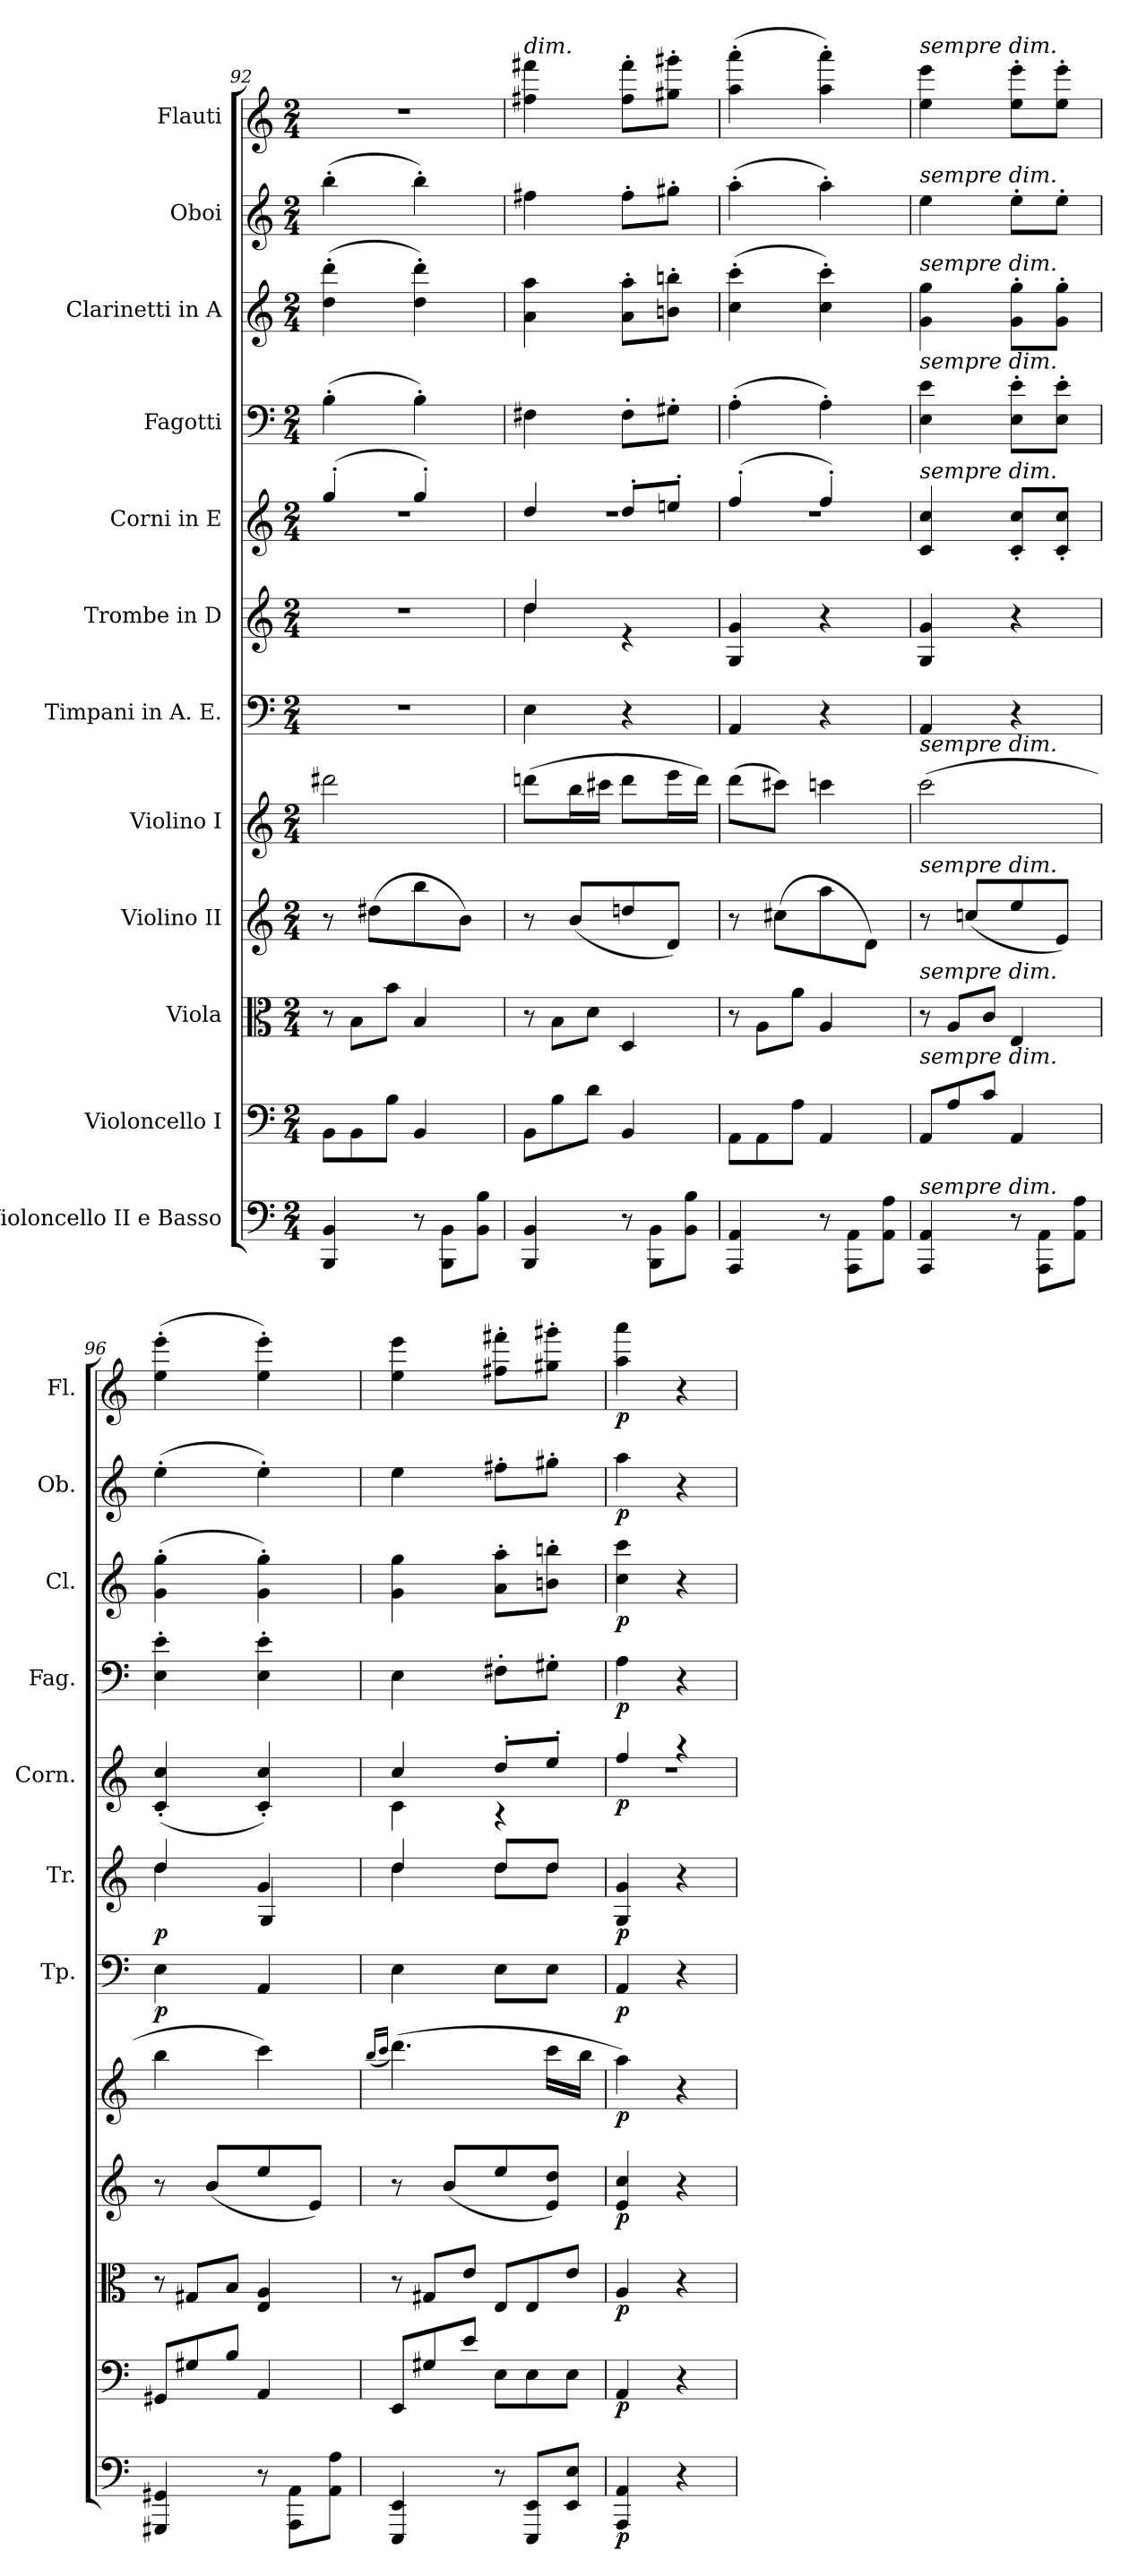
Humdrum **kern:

**kern	**dynam	**kern	**dynam	**kern	**dynam	**kern	**dynam	**kern	**dynam	**kern	**dynam	**kern	**dynam	**kern	**dynam	**kern	**dynam	**kern	**dynam	**kern	**dynam	**kern	**dynam
*part12	*part12	*part11	*part11	*part10	*part10	*part9	*part9	*part8	*part8	*part7	*part7	*part6	*part6	*part5	*part5	*part4	*part4	*part3	*part3	*part2	*part2	*part1	*part1
*staff12	*staff12	*staff11	*staff11	*staff10	*staff10	*staff9	*staff9	*staff8	*staff8	*staff7	*staff7	*staff6	*staff6	*staff5	*staff5	*staff4	*staff4	*staff3	*staff3	*staff2	*staff2	*staff1	*staff1
*I"Violoncello II e Basso	*	*I"Violoncello I	*	*I"Viola	*	*I"Violino II	*	*I"Violino I	*	*I"Timpani in A. E.	*	*I"Trombe in D	*	*I"Corni in E	*	*I"Fagotti	*	*I"Clarinetti in A	*	*I"Oboi	*	*I"Flauti	*
*	*	*	*	*	*	*	*	*	*	*I'Tp.	*	*I'Tr.	*	*I'Corn.	*	*I'Fag.	*	*I'Cl.	*	*I'Ob.	*	*I'Fl.	*
*clefF4	*	*clefF4	*	*clefC3	*	*clefG2	*	*clefG2	*	*clefF4	*	*clefG2	*	*clefG2	*	*clefF4	*	*clefG2	*	*clefG2	*	*clefG2	*
*	*	*	*	*	*	*	*	*	*	*	*	*ITrd-1c-2	*	*ITrd5c8	*	*	*	*ITrd2c3	*	*	*	*	*
*k[]	*	*k[]	*	*k[]	*	*k[]	*	*k[]	*	*k[]	*	*k[f#c#]	*	*k[f#c#g#d#]	*	*k[]	*	*k[f#c#g#]	*	*k[]	*	*k[]	*
*M2/4	*	*M2/4	*	*M2/4	*	*M2/4	*	*M2/4	*	*M2/4	*	*M2/4	*	*M2/4	*	*M2/4	*	*M2/4	*	*M2/4	*	*M2/4	*
*	*	*Xtuplet	*	*Xtuplet	*	*	*	*	*	*	*	*	*	*	*	*	*	*	*	*	*	*	*
=92	=92	=92	=92	=92	=92	=92	=92	=92	=92	=92	=92	=92	=92	=92	=92	=92	=92	=92	=92	=92	=92	=92	=92
*	*	*	*	*	*	*	*	*	*	*	*	*	*	*^	*	*	*	*	*	*	*	*	*
4BBBi/ 4BBi/	.	12BBi\L	.	12r	.	8r	.	2ddd#Xj\	.	2r	.	2r	.	(4b'i/	2rdd	.	(4B'i\	.	(4bi\' 4bbi\'	.	(4bb'i\	.	2r	.
.	.	12BB\	.	12B\L	.	.	.	.	.	.	.	.	.	.	.	.	.	.	.	.	.	.	.	.
.	.	.	.	.	.	(8dd#X\L	.	.	.	.	.	.	.	.	.	.	.	.	.	.	.	.	.	.
.	.	12B\J	.	12b\J	.	.	.	.	.	.	.	.	.	.	.	.	.	.	.	.	.	.	.	.
*Xtuplet	*	*	*	*	*	*	*	*	*	*	*	*	*	*	*	*	*	*	*	*	*	*	*	*
12r	.	4BB/	.	4B/	.	8bb\	.	.	.	.	.	.	.	4b'/)	.	.	4B'\)	.	4b\' 4bb\')	.	4bb'\)	.	.	.
12BBB\ 12BB\L	.	.	.	.	.	.	.	.	.	.	.	.	.	.	.	.	.	.	.	.	.	.	.	.
.	.	.	.	.	.	8b\J)	.	.	.	.	.	.	.	.	.	.	.	.	.	.	.	.	.	.
12BB\ 12B\J	.	.	.	.	.	.	.	.	.	.	.	.	.	.	.	.	.	.	.	.	.	.	.	.
=93	=93	=93	=93	=93	=93	=93	=93	=93	=93	=93	=93	=93	=93	=93	=93	=93	=93	=93	=93	=93	=93	=93	=93	=93
*	*	*	*	*	*	*	*	*	*	*	*	*^	*	*	*	*	*	*	*	*	*	*	*	*
!	!	!	!	!	!	!	!	!	!	!	!	!	!	!	!	!	!	!	!	!	!	!	!	!LO:TX:a:i:t=dim.	!
4BBBi/ 4BBi/	.	12BBi\L	.	12r	.	8r	.	(8dddnj\L	.	4E\	.	4ee/	4ee\	.	4f#Z/	2rdd	.	4F#XZ\	.	4f#Z\ 4ff#Z\	.	4ff#XZ\	.	4ff#XZ\ 4fff#XZ\	.
.	.	12B\	.	12B\L	.	.	.	.	.	.	.	.	.	.	.	.	.	.	.	.	.	.	.	.	.
.	.	.	.	.	.	(8b/L	.	16bb\L	.	.	.	.	.	.	.	.	.	.	.	.	.	.	.	.	.
.	.	12d\J	.	12d\J	.	.	.	.	.	.	.	.	.	.	.	.	.	.	.	.	.	.	.	.	.
.	.	.	.	.	.	.	.	16ccc#X\JJ	.	.	.	.	.	.	.	.	.	.	.	.	.	.	.	.	.
12r	.	4BBi/	.	4Dj/	.	8ddnj/	.	8dddj\L	.	4r	.	4re	4ryy	.	8f#'Z/L	.	.	8F#'Z\L	.	8f#Z\' 8ff#Z\'L	.	8ff#'Z\L	.	8ff#Z\' 8fff#Z\'L	.
12BBB\ 12BB\L	.	.	.	.	.	.	.	.	.	.	.	.	.	.	.	.	.	.	.	.	.	.	.	.	.
.	.	.	.	.	.	8dV/J)	.	16eeei\L	.	.	.	.	.	.	8g#X'j/J	.	.	8G#X'j\J	.	8g#Xj\' 8gg#Xj\'J	.	8gg#X'j\J	.	8gg#Xj\' 8ggg#Xj\'J	.
12BB\ 12B\J	.	.	.	.	.	.	.	.	.	.	.	.	.	.	.	.	.	.	.	.	.	.	.	.	.
.	.	.	.	.	.	.	.	16ddd\JJ)	.	.	.	.	.	.	.	.	.	.	.	.	.	.	.	.	.
*	*	*	*	*	*	*	*	*	*	*	*	*v	*v	*	*	*	*	*	*	*	*	*	*	*	*
=94	=94	=94	=94	=94	=94	=94	=94	=94	=94	=94	=94	=94	=94	=94	=94	=94	=94	=94	=94	=94	=94	=94	=94	=94
4AAA/ 4AA/	.	12AA\L	.	12r	.	8r	.	(8ddd\L	.	4AA/	.	4A/ 4a/	.	(4a'/	2rdd	.	(4A'\	.	(4a\' 4aa\'	.	(4aa'\	.	(4aa\' 4aaa\'	.
.	.	12AA\	.	12A\L	.	.	.	.	.	.	.	.	.	.	.	.	.	.	.	.	.	.	.	.
.	.	.	.	.	.	(8cc#X\L	.	8ccc#X\J)	.	.	.	.	.	.	.	.	.	.	.	.	.	.	.	.
.	.	12A\J	.	12a\J	.	.	.	.	.	.	.	.	.	.	.	.	.	.	.	.	.	.	.	.
12r	.	4AAi/	.	4Ai/	.	8aai\	.	4cccnj\	.	4r	.	4r	.	4a'i/)	.	.	4A'i\)	.	4ai\' 4aai\')	.	4aa'i\)	.	4aai\' 4aaai\')	.
12AAA\ 12AA\L	.	.	.	.	.	.	.	.	.	.	.	.	.	.	.	.	.	.	.	.	.	.	.	.
.	.	.	.	.	.	8d\J)	.	.	.	.	.	.	.	.	.	.	.	.	.	.	.	.	.	.
12AA\ 12A\J	.	.	.	.	.	.	.	.	.	.	.	.	.	.	.	.	.	.	.	.	.	.	.	.
*	*	*	*	*	*	*	*	*	*	*	*	*	*	*v	*v	*	*	*	*	*	*	*	*	*
=95	=95	=95	=95	=95	=95	=95	=95	=95	=95	=95	=95	=95	=95	=95	=95	=95	=95	=95	=95	=95	=95	=95	=95
!	!	!	!	!	!	!	!	!	!	!	!	!	!	!	!	!	!	!	!	!	!	!LO:TX:a:i:t=sempre dim.	!
!	!	!	!	!	!	!	!	!	!	!	!	!	!	!	!	!	!	!	!	!LO:TX:a:i:t=sempre dim.	!	!	!
!	!	!	!	!	!	!	!	!	!	!	!	!	!	!	!	!	!	!LO:TX:a:i:t=sempre dim.	!	!	!	!	!
!	!	!	!	!	!	!	!	!	!	!	!	!	!	!	!	!LO:TX:a:i:t=sempre dim.	!	!	!	!	!	!	!
!	!	!	!	!	!	!	!	!	!	!	!	!	!	!LO:TX:a:i:t=sempre dim.	!	!	!	!	!	!	!	!	!
!	!	!	!	!	!	!	!	!LO:TX:a:i:t=sempre dim.	!	!	!	!	!	!	!	!	!	!	!	!	!	!	!
!	!	!	!	!	!	!LO:TX:a:i:t=sempre dim.	!	!	!	!	!	!	!	!	!	!	!	!	!	!	!	!	!
!	!	!	!	!LO:TX:a:i:t=sempre dim.	!	!	!	!	!	!	!	!	!	!	!	!	!	!	!	!	!	!	!
!	!	!LO:TX:a:i:t=sempre dim.	!	!	!	!	!	!	!	!	!	!	!	!	!	!	!	!	!	!	!	!	!
!LO:TX:a:i:t=sempre dim.	!	!	!	!	!	!	!	!	!	!	!	!	!	!	!	!	!	!	!	!	!	!	!
4AAAi/ 4AAi/	.	12AAi/L	.	12r	.	8r	.	(2cccj\	.	4AAi/	.	4Ai/ 4ai/	.	4EZ/ 4eZ/	.	4EZ\ 4eZ\	.	4eZ\ 4eeZ\	.	4eeZ\	.	4eeZ\ 4eeeZ\	.
.	.	12A/	.	12A/L	.	.	.	.	.	.	.	.	.	.	.	.	.	.	.	.	.	.	.
.	.	.	.	.	.	(8ccn/L	.	.	.	.	.	.	.	.	.	.	.	.	.	.	.	.	.
.	.	12c/J	.	12c/J	.	.	.	.	.	.	.	.	.	.	.	.	.	.	.	.	.	.	.
12r	.	4AA/	.	4E/	.	8ee/	.	.	.	4r	.	4r	.	8E/' 8e/'L	.	8E\' 8e\'L	.	8e\' 8ee\'L	.	8ee'\L	.	8ee\' 8eee\'L	.
12AAA\ 12AA\L	.	.	.	.	.	.	.	.	.	.	.	.	.	.	.	.	.	.	.	.	.	.	.
.	.	.	.	.	.	8e/J)	.	.	.	.	.	.	.	8E/' 8e/'J	.	8E\' 8e\'J	.	8e\' 8ee\'J	.	8ee'\J	.	8ee\' 8eee\'J	.
12AA\ 12A\J	.	.	.	.	.	.	.	.	.	.	.	.	.	.	.	.	.	.	.	.	.	.	.
=96	=96	=96	=96	=96	=96	=96	=96	=96	=96	=96	=96	=96	=96	=96	=96	=96	=96	=96	=96	=96	=96	=96	=96
*	*	*	*	*	*	*	*	*	*	*	*	*^	*	*	*	*	*	*	*	*	*	*	*
!	!	!	!	!	!	!	!	!	!	!	!LO:DY:b	!	!	!LO:DY:b	!	!	!	!	!	!	!	!	!	!
4GGG#Xj/ 4GG#Xj/	.	12GG#Xj/L	.	12r	.	8r	.	4bbZ\	.	4Ei\	p	4eei/	4eei\	p	(4Ei/' 4ei/'	.	4Ei\' 4ei\'	.	(4ei\' 4eei\'	.	(4ee'i\	.	(4eei\' 4eeei\'	.
.	.	12G#X/	.	12G#X/L	.	.	.	.	.	.	.	.	.	.	.	.	.	.	.	.	.	.	.	.
.	.	.	.	.	.	(8b/L	.	.	.	.	.	.	.	.	.	.	.	.	.	.	.	.	.	.
.	.	12B/J	.	12B/J	.	.	.	.	.	.	.	.	.	.	.	.	.	.	.	.	.	.	.	.
12r	.	4AAi/	.	4EZ/ 4Ai/	.	8eeZ/	.	4cccj\)	.	4AAi/	.	4ai/	4Ai/	.	4EZ/' 4eZ/')	.	4EZ\' 4eZ\'	.	4eZ\' 4eeZ\')	.	4ee'Z\)	.	4eeZ\' 4eeeZ\')	.
12AAA\ 12AA\L	.	.	.	.	.	.	.	.	.	.	.	.	.	.	.	.	.	.	.	.	.	.	.	.
.	.	.	.	.	.	8e/J)	.	.	.	.	.	.	.	.	.	.	.	.	.	.	.	.	.	.
12AA\ 12A\J	.	.	.	.	.	.	.	.	.	.	.	.	.	.	.	.	.	.	.	.	.	.	.	.
=97	=97	=97	=97	=97	=97	=97	=97	=97	=97	=97	=97	=97	=97	=97	=97	=97	=97	=97	=97	=97	=97	=97	=97	=97
.	.	.	.	.	.	.	.	(16qbb/LL	.	.	.	.	.	.	.	.	.	.	.	.	.	.	.	.
.	.	.	.	.	.	.	.	16qccc/JJ	.	.	.	.	.	.	.	.	.	.	.	.	.	.	.	.
*	*	*	*	*	*	*	*	*	*	*	*	*	*	*	*^	*	*	*	*	*	*	*	*	*
4EEE/ 4EE/	.	12EE/L	.	12r	.	8r	.	(4.ddd\)	.	4E\	.	4ee/	4ee\	.	4e/	4E\	.	4E\	.	4e\ 4ee\	.	4ee\	.	4ee\ 4eee\	.
.	.	12G#X/	.	12G#X/L	.	.	.	.	.	.	.	.	.	.	.	.	.	.	.	.	.	.	.	.	.
.	.	.	.	.	.	(8b/L	.	.	.	.	.	.	.	.	.	.	.	.	.	.	.	.	.	.	.
.	.	12e/J	.	12e/J	.	.	.	.	.	.	.	.	.	.	.	.	.	.	.	.	.	.	.	.	.
12r	.	12E\L	.	12E/L	.	8ee/	.	.	.	8E\L	.	8ee/L	8ee\L	.	8f#'/L	4r	.	8F#X'\L	.	8f#\' 8ff#\'L	.	8ff#X'\L	.	8ff#X\' 8fff#X\'L	.
12EEE/ 12EE/L	.	12E\	.	12E/	.	.	.	.	.	.	.	.	.	.	.	.	.	.	.	.	.	.	.	.	.
.	.	.	.	.	.	8ei/ 8ddV/J)	.	16ccc\LL	.	8Ei\J	.	8eei/J	8eei\J	.	8g#'j/J	.	.	8G#X'j\J	.	8g#Xj\' 8gg#Xj\'J	.	8gg#X'j\J	.	8gg#Xj\' 8ggg#Xj\'J	.
12EE/ 12E/J	.	12E\J	.	12e/J	.	.	.	.	.	.	.	.	.	.	.	.	.	.	.	.	.	.	.	.	.
.	.	.	.	.	.	.	.	16bb\JJ	.	.	.	.	.	.	.	.	.	.	.	.	.	.	.	.	.
*	*	*	*	*	*	*	*	*	*	*	*	*v	*v	*	*	*	*	*	*	*	*	*	*	*	*
=98	=98	=98	=98	=98	=98	=98	=98	=98	=98	=98	=98	=98	=98	=98	=98	=98	=98	=98	=98	=98	=98	=98	=98	=98
!	!LO:DY:b	!	!LO:DY:b	!	!LO:DY:b	!	!LO:DY:b	!	!LO:DY:b	!	!LO:DY:b	!	!LO:DY:b	!	!	!LO:DY:b	!	!LO:DY:b	!	!LO:DY:b	!	!LO:DY:b	!	!LO:DY:b
4AAAi/ 4AAi/	p	4AAi/	p	4Ai/	p	4eZ/ 4ccj/	p	4aai\)	p	4AAi/	p	4Ai/ 4ai/	p	4ai/	2rdd	p	4Ai\	p	4ai\ 4aai\	p	4aai\	p	4aai\ 4aaai\	p
4r	.	4r	.	4r	.	4r	.	4r	.	4r	.	4r	.	4r	.	.	4r	.	4r	.	4r	.	4r	.
*	*	*	*	*	*	*	*	*	*	*	*	*	*	*v	*v	*	*	*	*	*	*	*	*	*
=	=	=	=	=	=	=	=	=	=	=	=	=	=	=	=	=	=	=	=	=	=	=	=
*-	*-	*-	*-	*-	*-	*-	*-	*-	*-	*-	*-	*-	*-	*-	*-	*-	*-	*-	*-	*-	*-	*-	*-
